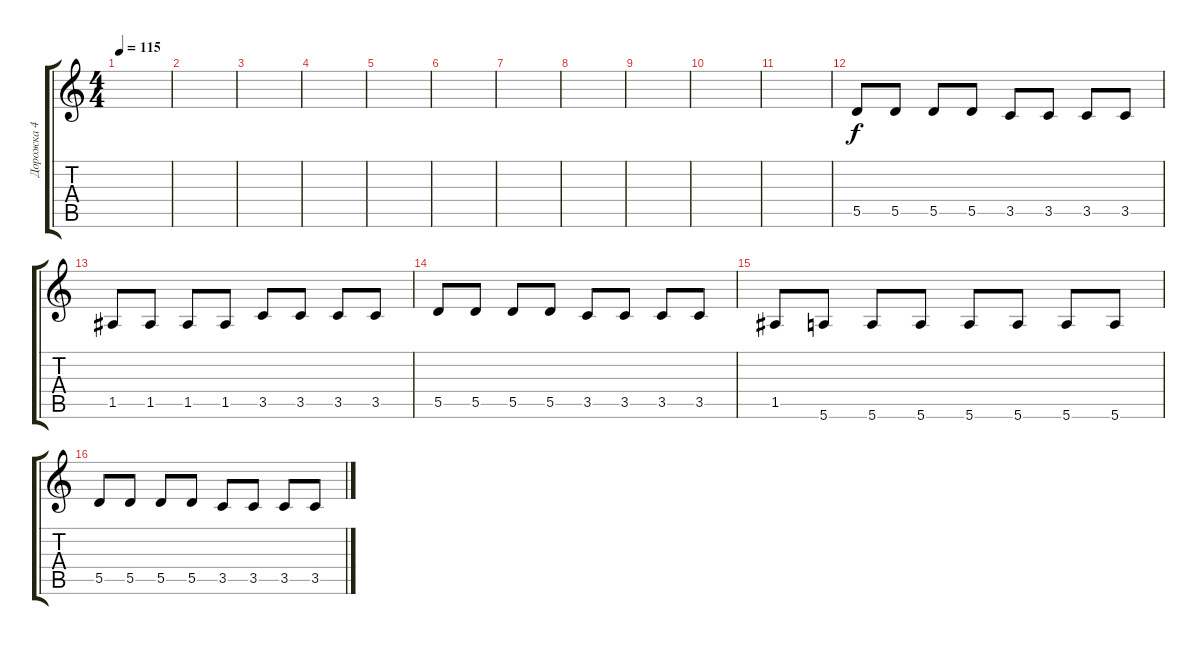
\track ("Дорожка 4" "Дорожка 4") {instrument electricbassfinger}
\staff {score tabs}
\tuning (E4 B3 G3 D3 A2 E2) {hide}
\ts (4 4)
\tempo 115
\clef g2
\ks c
|
|
|
|
|
|
|
|
|
|
|
5.5.8 5.5.8 5.5.8 5.5.8 3.5.8 3.5.8 3.5.8 3.5.8 |
1.5.8 1.5.8 1.5.8 1.5.8 3.5.8 3.5.8 3.5.8 3.5.8 |
5.5.8 5.5.8 5.5.8 5.5.8 3.5.8 3.5.8 3.5.8 3.5.8 |
1.5.8 5.6.8 5.6.8 5.6.8 5.6.8 5.6.8 5.6.8 5.6.8 |
5.5.8 5.5.8 5.5.8 5.5.8 3.5.8 3.5.8 3.5.8 3.5.8
